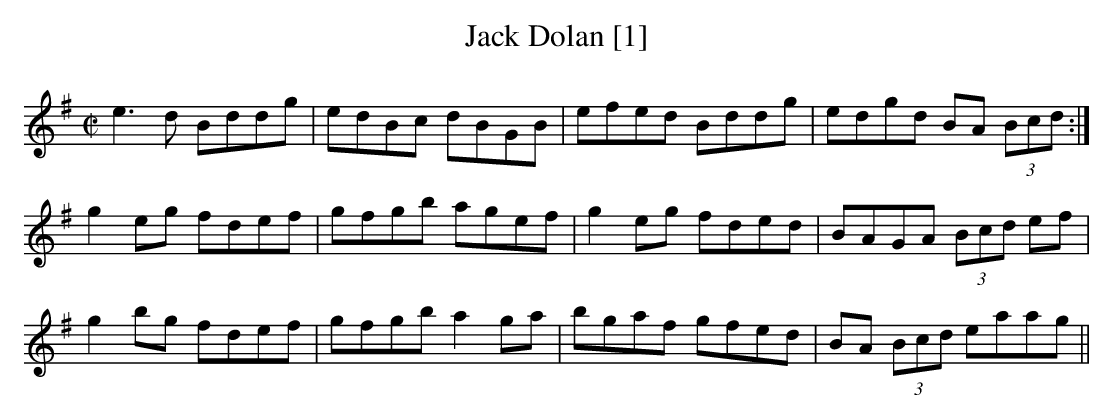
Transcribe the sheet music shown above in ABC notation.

X:1
T:Jack Dolan [1]
M:C|
L:1/8
K:Emin
e3 d Bddg|edBc dBGB|efed Bddg|edgd BA (3Bcd:|
g2 eg fdef|gfgb agef|g2 eg fded|BAGA (3Bcd ef|
g2 bg fdef|gfgb a2 ga|bgaf gfed|BA (3Bcd eaag||
